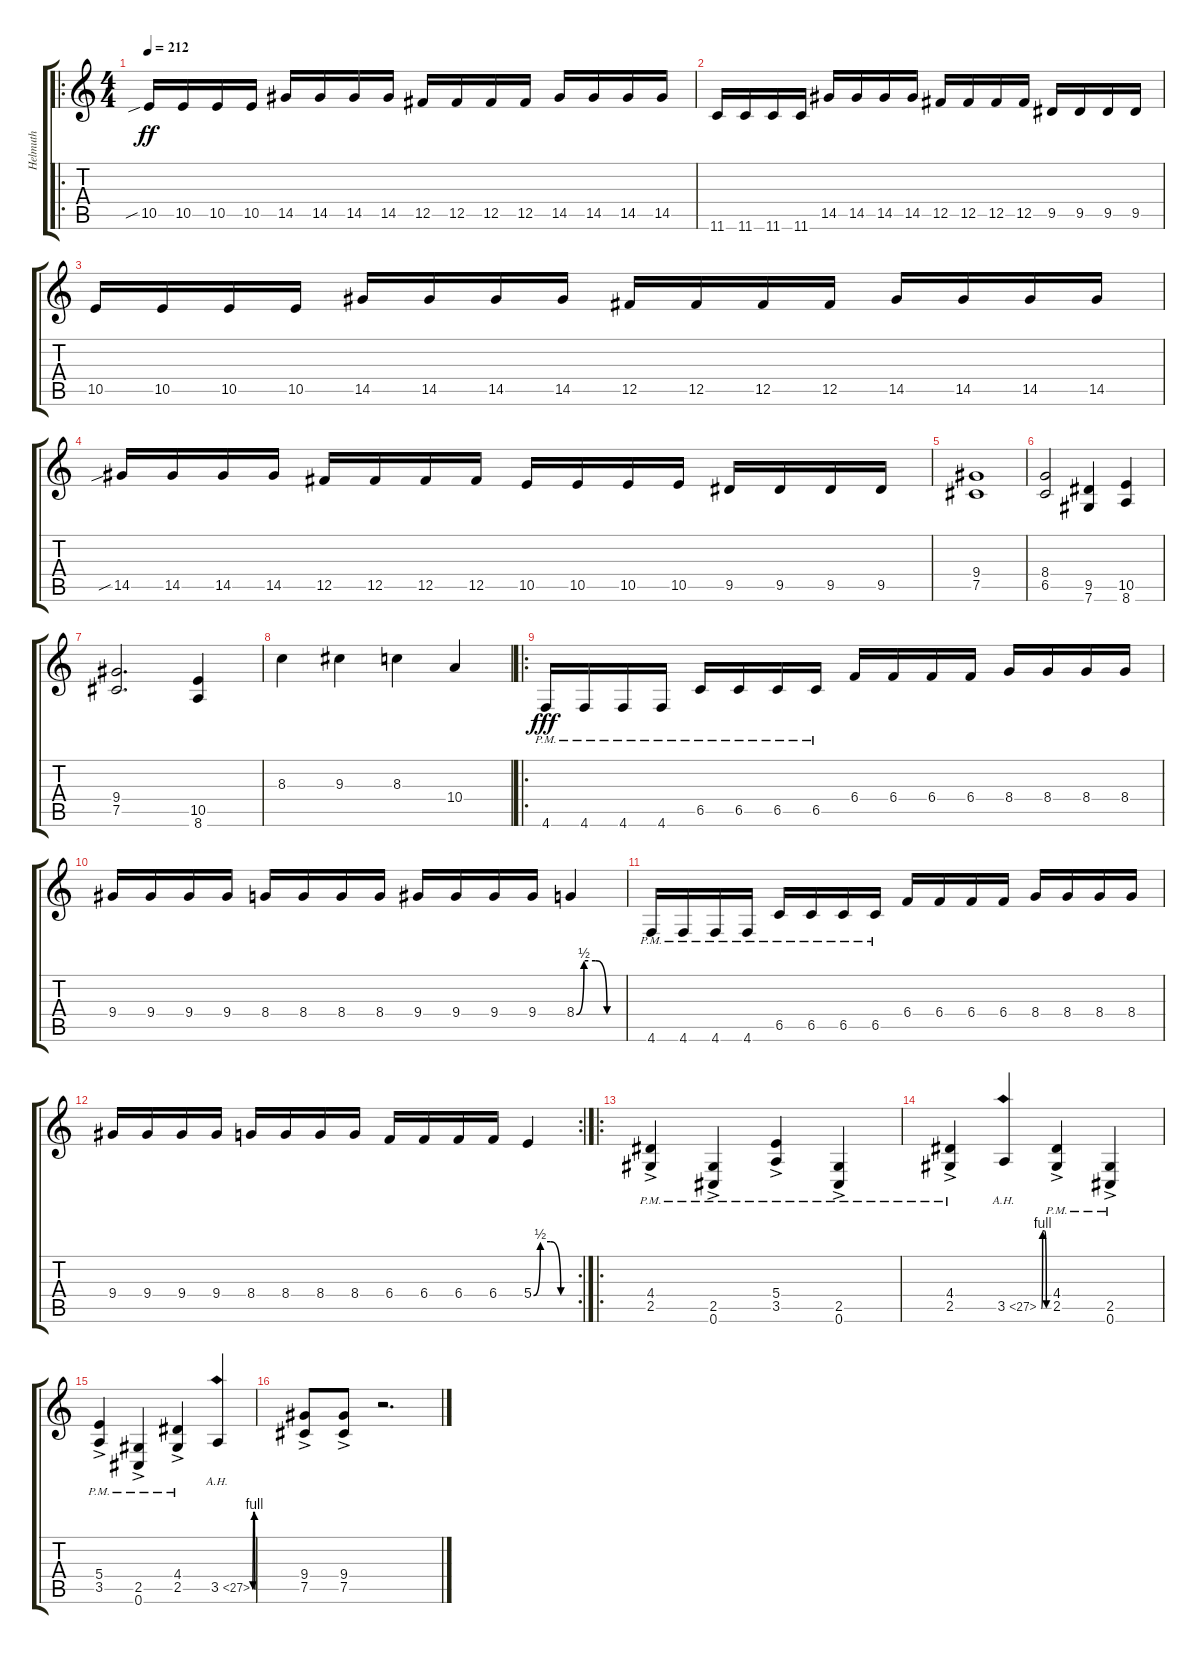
\track ("Helmuth" "Helmuth") {instrument distortionguitar}
\staff {score tabs}
\tuning (Db4 Ab3 E3 B2 Gb2 Db2) {hide}
\ro
\ts (4 4)
\tempo 212
\clef g2
\ks c
10.5{sib}.16{dy ff} 10.5.16 10.5.16 10.5.16 14.5.16 14.5.16 14.5.16 14.5.16 12.5.16 12.5.16 12.5.16 12.5.16 14.5.16 14.5.16 14.5.16 14.5.16 |
11.6.16 11.6.16 11.6.16 11.6.16 14.5.16 14.5.16 14.5.16 14.5.16 12.5.16 12.5.16 12.5.16 12.5.16 9.5.16 9.5.16 9.5.16 9.5.16 |
10.5.16 10.5.16 10.5.16 10.5.16 14.5.16 14.5.16 14.5.16 14.5.16 12.5.16 12.5.16 12.5.16 12.5.16 14.5.16 14.5.16 14.5.16 14.5.16 |
14.5{sib}.16 14.5.16 14.5.16 14.5.16 12.5.16 12.5.16 12.5.16 12.5.16 10.5.16 10.5.16 10.5.16 10.5.16 9.5.16 9.5.16 9.5.16 9.5.16 |
(9.4 7.5).1 |
(8.4 6.5).2 (9.5 7.6).4 (10.5 8.6).4 |
(9.4 7.5).2{d} (10.5 8.6).4 |
8.3.4 9.3.4 8.3.4 10.4.4 |
\ro
4.6{pm}.16{dy fff} 4.6{pm}.16 4.6{pm}.16 4.6{pm}.16 6.5{pm}.16 6.5{pm}.16 6.5{pm}.16 6.5{pm}.16 6.4.16 6.4.16 6.4.16 6.4.16 8.4.16 8.4.16 8.4.16 8.4.16 |
9.4.16 9.4.16 9.4.16 9.4.16 8.4.16 8.4.16 8.4.16 8.4.16 9.4.16 9.4.16 9.4.16 9.4.16 8.4{be (custom 0 0 10 2 25 2 40 0 60 0)}.4 |
4.6{pm}.16 4.6{pm}.16 4.6{pm}.16 4.6{pm}.16 6.5{pm}.16 6.5{pm}.16 6.5{pm}.16 6.5{pm}.16 6.4.16 6.4.16 6.4.16 6.4.16 8.4.16 8.4.16 8.4.16 8.4.16 |
\rc 2
9.4.16 9.4.16 9.4.16 9.4.16 8.4.16 8.4.16 8.4.16 8.4.16 6.4.16 6.4.16 6.4.16 6.4.16 5.4{be (custom 0 0 10 2 25 2 40 0 60 0)}.4 |
\ro
(4.4{ac pm} 2.5{ac pm}).4 (2.5{ac pm} 0.6{ac pm}).4 (5.4{ac pm} 3.5{ac pm}).4 (2.5{ac pm} 0.6{ac pm}).4 |
(4.4{ac pm} 2.5{ac pm}).4 3.5{be (custom 0 0 10 4 25 4 40 0 60 0) ah 24}.4 (4.4{ac pm} 2.5{ac pm}).4 (2.5{ac pm} 0.6{ac pm}).4 |
(5.4{ac pm} 3.5{ac pm}).4 (2.5{ac pm} 0.6{ac pm}).4 (4.4{ac pm} 2.5{ac pm}).4 3.5{be (custom 0 0 10 4 25 4 40 0 60 0) ah 24}.4 |
(9.4{ac} 7.5{ac}).8 (9.4{ac} 7.5{ac}).8 r.2{d}
